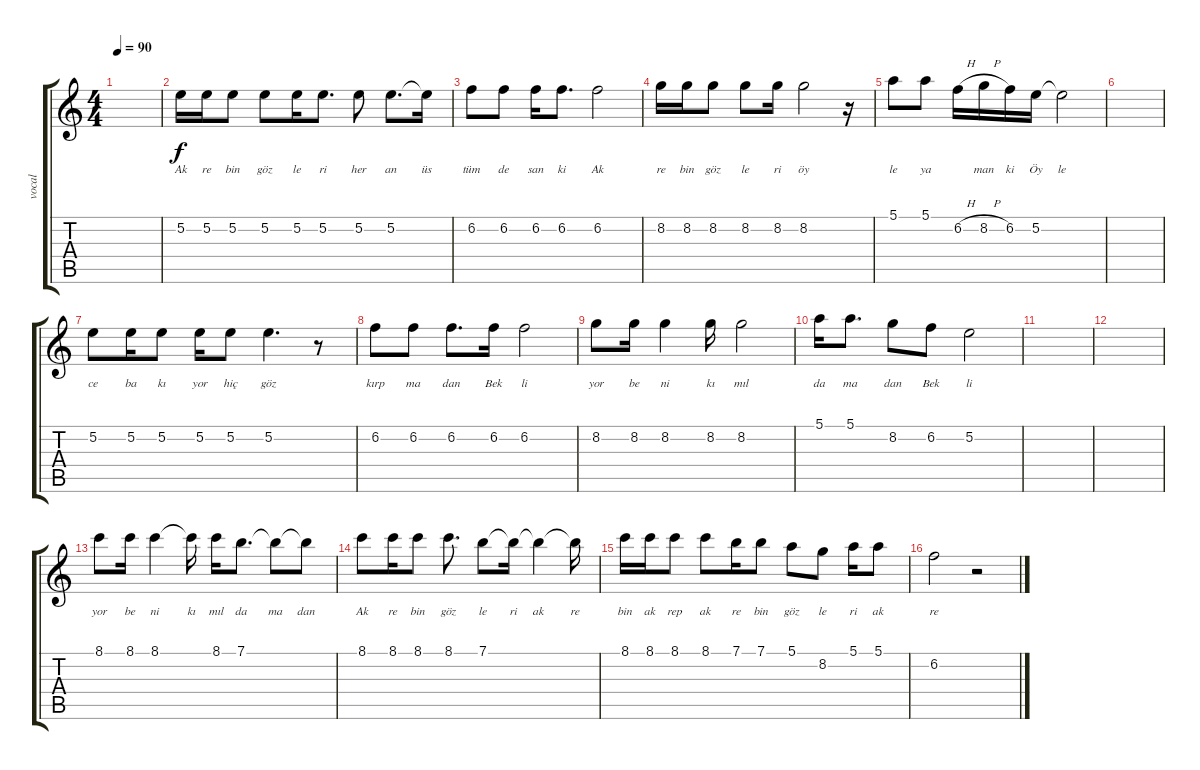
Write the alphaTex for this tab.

\track ("vocal" "vocal") {instrument electricguitarjazz}
\staff {score tabs}
\tuning (E4 B3 G3 D3 A2 E2) {hide}
\ts (4 4)
\tempo 90
\clef g2
\ks c
|
5.2.16{lyrics (0 "Ak") lyrics (1 "") lyrics (2 "") lyrics (3 "") lyrics (4 "")} 5.2.16{lyrics (0 "re") lyrics (1 "") lyrics (2 "") lyrics (3 "") lyrics (4 "")} 5.2.8{lyrics (0 "bin") lyrics (1 "") lyrics (2 "") lyrics (3 "") lyrics (4 "")} 5.2.8{lyrics (0 "göz") lyrics (1 "") lyrics (2 "") lyrics (3 "") lyrics (4 "")} 5.2.16{lyrics (0 "le") lyrics (1 "") lyrics (2 "") lyrics (3 "") lyrics (4 "")} 5.2.8{d lyrics (0 "ri") lyrics (1 "") lyrics (2 "") lyrics (3 "") lyrics (4 "")} 5.2.8{lyrics (0 "her") lyrics (1 "") lyrics (2 "") lyrics (3 "") lyrics (4 "")} 5.2.8{d lyrics (0 "an") lyrics (1 "") lyrics (2 "") lyrics (3 "") lyrics (4 "")} 5.2{t}.16{lyrics (0 "üs") lyrics (1 "") lyrics (2 "") lyrics (3 "") lyrics (4 "")} |
6.2.8{lyrics (0 "tüm") lyrics (1 "") lyrics (2 "") lyrics (3 "") lyrics (4 "")} 6.2.8{lyrics (0 "de") lyrics (1 "") lyrics (2 "") lyrics (3 "") lyrics (4 "")} 6.2.16{lyrics (0 "san") lyrics (1 "") lyrics (2 "") lyrics (3 "") lyrics (4 "")} 6.2.8{d lyrics (0 "ki") lyrics (1 "") lyrics (2 "") lyrics (3 "") lyrics (4 "")} 6.2.2{lyrics (0 "Ak") lyrics (1 "") lyrics (2 "") lyrics (3 "") lyrics (4 "")} |
8.2.16{lyrics (0 "re") lyrics (1 "") lyrics (2 "") lyrics (3 "") lyrics (4 "")} 8.2.16{lyrics (0 "bin") lyrics (1 "") lyrics (2 "") lyrics (3 "") lyrics (4 "")} 8.2.8{lyrics (0 "göz") lyrics (1 "") lyrics (2 "") lyrics (3 "") lyrics (4 "")} 8.2.8{lyrics (0 "le") lyrics (1 "") lyrics (2 "") lyrics (3 "") lyrics (4 "")} 8.2.16{lyrics (0 "ri") lyrics (1 "") lyrics (2 "") lyrics (3 "") lyrics (4 "")} 8.2.2{lyrics (0 "öy") lyrics (1 "") lyrics (2 "") lyrics (3 "") lyrics (4 "")} r.16 |
5.1.8{lyrics (0 "le") lyrics (1 "") lyrics (2 "") lyrics (3 "") lyrics (4 "")} 5.1.8{lyrics (0 "ya") lyrics (1 "") lyrics (2 "") lyrics (3 "") lyrics (4 "")} 6.2{h}.16{lyrics (0 "") lyrics (1 "") lyrics (2 "") lyrics (3 "") lyrics (4 "")} 8.2{h}.16{lyrics (0 "man") lyrics (1 "") lyrics (2 "") lyrics (3 "") lyrics (4 "")} 6.2.16{lyrics (0 "ki") lyrics (1 "") lyrics (2 "") lyrics (3 "") lyrics (4 "")} 5.2.16{lyrics (0 "Öy") lyrics (1 "") lyrics (2 "") lyrics (3 "") lyrics (4 "")} 5.2{t}.2{lyrics (0 "le") lyrics (1 "") lyrics (2 "") lyrics (3 "") lyrics (4 "")} |
|
5.2.8{lyrics (0 "ce") lyrics (1 "") lyrics (2 "") lyrics (3 "") lyrics (4 "")} 5.2.16{lyrics (0 "ba") lyrics (1 "") lyrics (2 "") lyrics (3 "") lyrics (4 "")} 5.2.8{lyrics (0 "kı") lyrics (1 "") lyrics (2 "") lyrics (3 "") lyrics (4 "")} 5.2.16{lyrics (0 "yor") lyrics (1 "") lyrics (2 "") lyrics (3 "") lyrics (4 "")} 5.2.8{lyrics (0 "hiç") lyrics (1 "") lyrics (2 "") lyrics (3 "") lyrics (4 "")} 5.2.4{d lyrics (0 "göz") lyrics (1 "") lyrics (2 "") lyrics (3 "") lyrics (4 "")} r.8 |
6.2.8{lyrics (0 "kırp") lyrics (1 "") lyrics (2 "") lyrics (3 "") lyrics (4 "")} 6.2.8{lyrics (0 "ma") lyrics (1 "") lyrics (2 "") lyrics (3 "") lyrics (4 "")} 6.2.8{d lyrics (0 "dan") lyrics (1 "") lyrics (2 "") lyrics (3 "") lyrics (4 "")} 6.2.16{lyrics (0 "Bek") lyrics (1 "") lyrics (2 "") lyrics (3 "") lyrics (4 "")} 6.2.2{lyrics (0 "li") lyrics (1 "") lyrics (2 "") lyrics (3 "") lyrics (4 "")} |
8.2.8{lyrics (0 "yor") lyrics (1 "") lyrics (2 "") lyrics (3 "") lyrics (4 "")} 8.2.16{lyrics (0 "be") lyrics (1 "") lyrics (2 "") lyrics (3 "") lyrics (4 "")} 8.2.4{lyrics (0 "ni") lyrics (1 "") lyrics (2 "") lyrics (3 "") lyrics (4 "")} 8.2.16{lyrics (0 "kı") lyrics (1 "") lyrics (2 "") lyrics (3 "") lyrics (4 "")} 8.2.2{lyrics (0 "mıl") lyrics (1 "") lyrics (2 "") lyrics (3 "") lyrics (4 "")} |
5.1.16{lyrics (0 "da") lyrics (1 "") lyrics (2 "") lyrics (3 "") lyrics (4 "")} 5.1.8{d lyrics (0 "ma") lyrics (1 "") lyrics (2 "") lyrics (3 "") lyrics (4 "")} 8.2.8{lyrics (0 "dan") lyrics (1 "") lyrics (2 "") lyrics (3 "") lyrics (4 "")} 6.2.8{lyrics (0 "Bek") lyrics (1 "") lyrics (2 "") lyrics (3 "") lyrics (4 "")} 5.2.2{lyrics (0 "li") lyrics (1 "") lyrics (2 "") lyrics (3 "") lyrics (4 "")} |
|
|
8.1.8{lyrics (0 "yor") lyrics (1 "") lyrics (2 "") lyrics (3 "") lyrics (4 "")} 8.1.16{lyrics (0 "be") lyrics (1 "") lyrics (2 "") lyrics (3 "") lyrics (4 "")} 8.1.4{lyrics (0 "ni") lyrics (1 "") lyrics (2 "") lyrics (3 "") lyrics (4 "")} 8.1{t}.16{lyrics (0 "kı") lyrics (1 "") lyrics (2 "") lyrics (3 "") lyrics (4 "")} 8.1.16{lyrics (0 "mıl") lyrics (1 "") lyrics (2 "") lyrics (3 "") lyrics (4 "")} 7.1.8{d lyrics (0 "da") lyrics (1 "") lyrics (2 "") lyrics (3 "") lyrics (4 "")} 7.1{t}.8{lyrics (0 "ma") lyrics (1 "") lyrics (2 "") lyrics (3 "") lyrics (4 "")} 7.1{t}.8{lyrics (0 "dan") lyrics (1 "") lyrics (2 "") lyrics (3 "") lyrics (4 "")} |
8.1.8{lyrics (0 "Ak") lyrics (1 "") lyrics (2 "") lyrics (3 "") lyrics (4 "")} 8.1.16{lyrics (0 "re") lyrics (1 "") lyrics (2 "") lyrics (3 "") lyrics (4 "")} 8.1.8{lyrics (0 "bin") lyrics (1 "") lyrics (2 "") lyrics (3 "") lyrics (4 "")} 8.1.8{d lyrics (0 "göz") lyrics (1 "") lyrics (2 "") lyrics (3 "") lyrics (4 "")} 7.1.8{lyrics (0 "le") lyrics (1 "") lyrics (2 "") lyrics (3 "") lyrics (4 "")} 7.1{t}.16{lyrics (0 "ri") lyrics (1 "") lyrics (2 "") lyrics (3 "") lyrics (4 "")} 7.1{t}.4{lyrics (0 "ak") lyrics (1 "") lyrics (2 "") lyrics (3 "") lyrics (4 "")} 7.1{t}.16{lyrics (0 "re") lyrics (1 "") lyrics (2 "") lyrics (3 "") lyrics (4 "")} |
8.1.16{lyrics (0 "bin") lyrics (1 "") lyrics (2 "") lyrics (3 "") lyrics (4 "")} 8.1.16{lyrics (0 "ak") lyrics (1 "") lyrics (2 "") lyrics (3 "") lyrics (4 "")} 8.1.8{lyrics (0 "rep") lyrics (1 "") lyrics (2 "") lyrics (3 "") lyrics (4 "")} 8.1.8{lyrics (0 "ak") lyrics (1 "") lyrics (2 "") lyrics (3 "") lyrics (4 "")} 7.1.16{lyrics (0 "re") lyrics (1 "") lyrics (2 "") lyrics (3 "") lyrics (4 "")} 7.1.8{lyrics (0 "bin") lyrics (1 "") lyrics (2 "") lyrics (3 "") lyrics (4 "")} 5.1.8{lyrics (0 "göz") lyrics (1 "") lyrics (2 "") lyrics (3 "") lyrics (4 "")} 8.2.8{lyrics (0 "le") lyrics (1 "") lyrics (2 "") lyrics (3 "") lyrics (4 "")} 5.1.16{lyrics (0 "ri") lyrics (1 "") lyrics (2 "") lyrics (3 "") lyrics (4 "")} 5.1.8{lyrics (0 "ak") lyrics (1 "") lyrics (2 "") lyrics (3 "") lyrics (4 "")} |
6.2.2{lyrics (0 "re") lyrics (1 "") lyrics (2 "") lyrics (3 "") lyrics (4 "")} r.2
